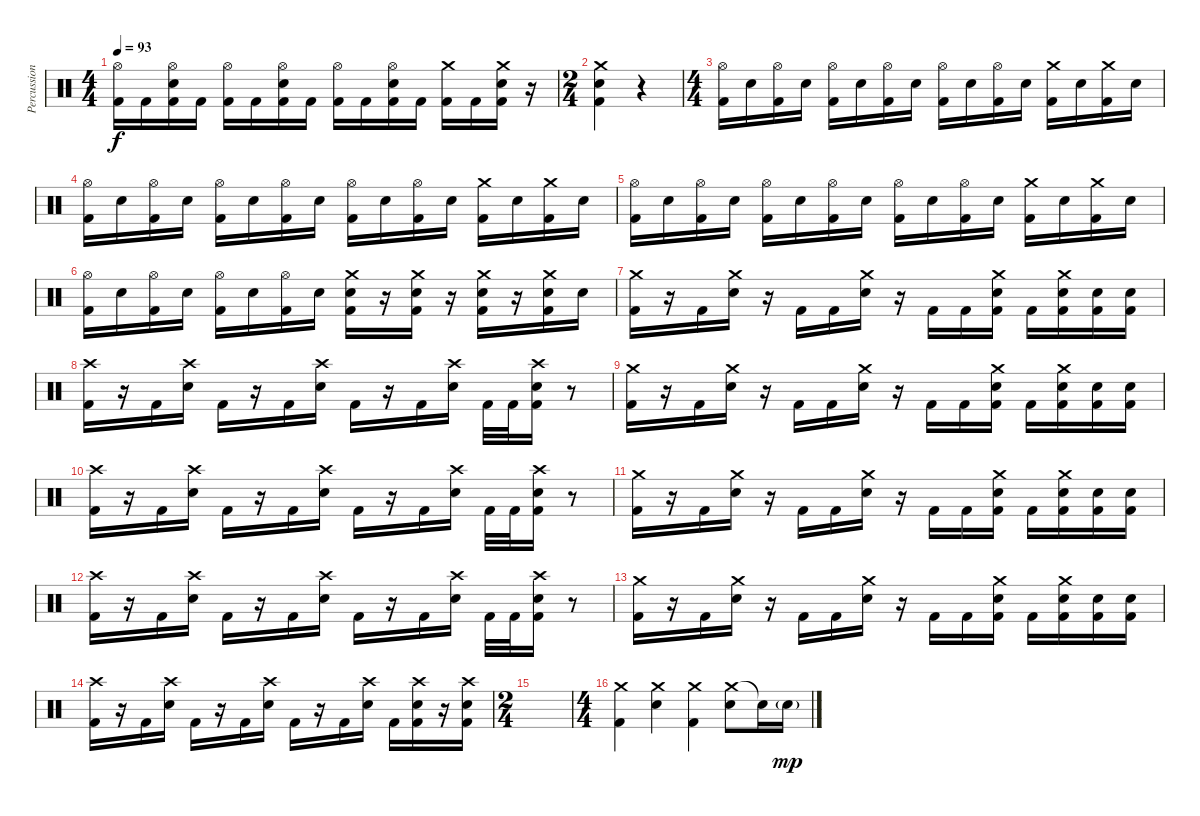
\track ("Percussion" "Percussion") {instrument percussion}
\staff {score}
\articulation defaults
\ts (4 4)
\tempo 93
\clef neutral
\ks c
("Hi-Hat (open)" "Kick (hit) 2").16{dy f} "Kick (hit) 2".16 ("Hi-Hat (open)" "Electric Snare (hit)" "Kick (hit) 2").16 "Kick (hit) 2".16 ("Hi-Hat (open)" "Kick (hit) 2").16 "Kick (hit) 2".16 ("Hi-Hat (open)" "Electric Snare (hit)" "Kick (hit) 2").16 "Kick (hit) 2".16 ("Hi-Hat (open)" "Kick (hit) 2").16 "Kick (hit) 2".16 ("Hi-Hat (open)" "Electric Snare (hit)" "Kick (hit) 2").16 "Kick (hit) 2".16 ("Crash medium (hit)" "Kick (hit) 2").16 "Kick (hit) 2".16 ("Crash medium (hit)" "Electric Snare (hit)" "Kick (hit) 2").16 r.16 |
\ts (2 4)
("Crash medium (hit)" "Electric Snare (hit)" "Kick (hit) 2").4 r.4 |
\ts (4 4)
("Hi-Hat (open)" "Kick (hit) 2").16 "Electric Snare (hit)".16 ("Hi-Hat (open)" "Kick (hit) 2").16 "Electric Snare (hit)".16 ("Hi-Hat (open)" "Kick (hit) 2").16 "Electric Snare (hit)".16 ("Hi-Hat (open)" "Kick (hit) 2").16 "Electric Snare (hit)".16 ("Hi-Hat (open)" "Kick (hit) 2").16 "Electric Snare (hit)".16 ("Hi-Hat (open)" "Kick (hit) 2").16 "Electric Snare (hit)".16 ("Crash medium (hit)" "Kick (hit) 2").16 "Electric Snare (hit)".16 ("Crash medium (hit)" "Kick (hit) 2").16 "Electric Snare (hit)".16 |
("Hi-Hat (open)" "Kick (hit) 2").16 "Electric Snare (hit)".16 ("Hi-Hat (open)" "Kick (hit) 2").16 "Electric Snare (hit)".16 ("Hi-Hat (open)" "Kick (hit) 2").16 "Electric Snare (hit)".16 ("Hi-Hat (open)" "Kick (hit) 2").16 "Electric Snare (hit)".16 ("Hi-Hat (open)" "Kick (hit) 2").16 "Electric Snare (hit)".16 ("Hi-Hat (open)" "Kick (hit) 2").16 "Electric Snare (hit)".16 ("Crash medium (hit)" "Kick (hit) 2").16 "Electric Snare (hit)".16 ("Crash medium (hit)" "Kick (hit) 2").16 "Electric Snare (hit)".16 |
("Hi-Hat (open)" "Kick (hit) 2").16 "Electric Snare (hit)".16 ("Hi-Hat (open)" "Kick (hit) 2").16 "Electric Snare (hit)".16 ("Hi-Hat (open)" "Kick (hit) 2").16 "Electric Snare (hit)".16 ("Hi-Hat (open)" "Kick (hit) 2").16 "Electric Snare (hit)".16 ("Hi-Hat (open)" "Kick (hit) 2").16 "Electric Snare (hit)".16 ("Hi-Hat (open)" "Kick (hit) 2").16 "Electric Snare (hit)".16 ("Crash medium (hit)" "Kick (hit) 2").16 "Electric Snare (hit)".16 ("Crash medium (hit)" "Kick (hit) 2").16 "Electric Snare (hit)".16 |
("Hi-Hat (open)" "Kick (hit) 2").16 "Electric Snare (hit)".16 ("Hi-Hat (open)" "Kick (hit) 2").16 "Electric Snare (hit)".16 ("Hi-Hat (open)" "Kick (hit) 2").16 "Electric Snare (hit)".16 ("Hi-Hat (open)" "Kick (hit) 2").16 "Electric Snare (hit)".16 ("Crash medium (hit)" "Electric Snare (hit)" "Kick (hit) 2").16 r.16 ("Crash medium (hit)" "Electric Snare (hit)" "Kick (hit) 2").16 r.16 ("Crash medium (hit)" "Electric Snare (hit)" "Kick (hit) 2").16 r.16 ("Crash medium (hit)" "Electric Snare (hit)" "Kick (hit) 2").16 "Electric Snare (hit)".16 |
("Crash medium (hit)" "Kick (hit) 2").16 r.16 "Kick (hit) 2".16 ("Crash medium (hit)" "Electric Snare (hit)").16 r.16 "Kick (hit) 2".16 "Kick (hit) 2".16 ("Crash medium (hit)" "Electric Snare (hit)").16 r.16 "Kick (hit) 2".16 "Kick (hit) 2".16 ("Crash medium (hit)" "Electric Snare (hit)" "Kick (hit) 2").16 "Kick (hit) 2".16 ("Crash medium (hit)" "Electric Snare (hit)" "Kick (hit) 2").16 ("Electric Snare (hit)" "Kick (hit) 2").16 ("Electric Snare (hit)" "Kick (hit) 2").16 |
("Crash high (hit)" "Kick (hit) 2").16 r.16 "Kick (hit) 2".16 ("Crash high (hit)" "Electric Snare (hit)").16 "Kick (hit) 2".16 r.16 "Kick (hit) 2".16 ("Crash high (hit)" "Electric Snare (hit)").16 "Kick (hit) 2".16 r.16 "Kick (hit) 2".16 ("Crash high (hit)" "Electric Snare (hit)").16 "Kick (hit) 2".32 "Kick (hit) 2".32 ("Crash high (hit)" "Electric Snare (hit)" "Kick (hit) 2").16 r.8 |
("Crash medium (hit)" "Kick (hit) 2").16 r.16 "Kick (hit) 2".16 ("Crash medium (hit)" "Electric Snare (hit)").16 r.16 "Kick (hit) 2".16 "Kick (hit) 2".16 ("Crash medium (hit)" "Electric Snare (hit)").16 r.16 "Kick (hit) 2".16 "Kick (hit) 2".16 ("Crash medium (hit)" "Electric Snare (hit)" "Kick (hit) 2").16 "Kick (hit) 2".16 ("Crash medium (hit)" "Electric Snare (hit)" "Kick (hit) 2").16 ("Electric Snare (hit)" "Kick (hit) 2").16 ("Electric Snare (hit)" "Kick (hit) 2").16 |
("Crash high (hit)" "Kick (hit) 2").16 r.16 "Kick (hit) 2".16 ("Crash high (hit)" "Electric Snare (hit)").16 "Kick (hit) 2".16 r.16 "Kick (hit) 2".16 ("Crash high (hit)" "Electric Snare (hit)").16 "Kick (hit) 2".16 r.16 "Kick (hit) 2".16 ("Crash high (hit)" "Electric Snare (hit)").16 "Kick (hit) 2".32 "Kick (hit) 2".32 ("Crash high (hit)" "Electric Snare (hit)" "Kick (hit) 2").16 r.8 |
("Crash medium (hit)" "Kick (hit) 2").16 r.16 "Kick (hit) 2".16 ("Crash medium (hit)" "Electric Snare (hit)").16 r.16 "Kick (hit) 2".16 "Kick (hit) 2".16 ("Crash medium (hit)" "Electric Snare (hit)").16 r.16 "Kick (hit) 2".16 "Kick (hit) 2".16 ("Crash medium (hit)" "Electric Snare (hit)" "Kick (hit) 2").16 "Kick (hit) 2".16 ("Crash medium (hit)" "Electric Snare (hit)" "Kick (hit) 2").16 ("Electric Snare (hit)" "Kick (hit) 2").16 ("Electric Snare (hit)" "Kick (hit) 2").16 |
("Crash high (hit)" "Kick (hit) 2").16 r.16 "Kick (hit) 2".16 ("Crash high (hit)" "Electric Snare (hit)").16 "Kick (hit) 2".16 r.16 "Kick (hit) 2".16 ("Crash high (hit)" "Electric Snare (hit)").16 "Kick (hit) 2".16 r.16 "Kick (hit) 2".16 ("Crash high (hit)" "Electric Snare (hit)").16 "Kick (hit) 2".32 "Kick (hit) 2".32 ("Crash high (hit)" "Electric Snare (hit)" "Kick (hit) 2").16 r.8 |
("Crash medium (hit)" "Kick (hit) 2").16 r.16 "Kick (hit) 2".16 ("Crash medium (hit)" "Electric Snare (hit)").16 r.16 "Kick (hit) 2".16 "Kick (hit) 2".16 ("Crash medium (hit)" "Electric Snare (hit)").16 r.16 "Kick (hit) 2".16 "Kick (hit) 2".16 ("Crash medium (hit)" "Electric Snare (hit)" "Kick (hit) 2").16 "Kick (hit) 2".16 ("Crash medium (hit)" "Electric Snare (hit)" "Kick (hit) 2").16 ("Electric Snare (hit)" "Kick (hit) 2").16 ("Electric Snare (hit)" "Kick (hit) 2").16 |
("Crash high (hit)" "Kick (hit) 2").16 r.16 "Kick (hit) 2".16 ("Crash high (hit)" "Electric Snare (hit)").16 "Kick (hit) 2".16 r.16 "Kick (hit) 2".16 ("Crash high (hit)" "Electric Snare (hit)").16 "Kick (hit) 2".16 r.16 "Kick (hit) 2".16 ("Crash high (hit)" "Electric Snare (hit)").16 "Kick (hit) 2".16 ("Crash high (hit)" "Electric Snare (hit)" "Kick (hit) 2").16 r.16 ("Crash high (hit)" "Electric Snare (hit)" "Kick (hit) 2").16 |
\ts (2 4)
|
\ts (4 4)
("Crash medium (hit)" "Kick (hit) 2").4 ("Crash medium (hit)" "Electric Snare (hit)").4 ("Crash medium (hit)" "Kick (hit) 2").4 ("Crash medium (hit)" "Electric Snare (hit)").8 "Snare (hit)"{t}.16 "Electric Snare (hit)"{g}.16{dy mp}
